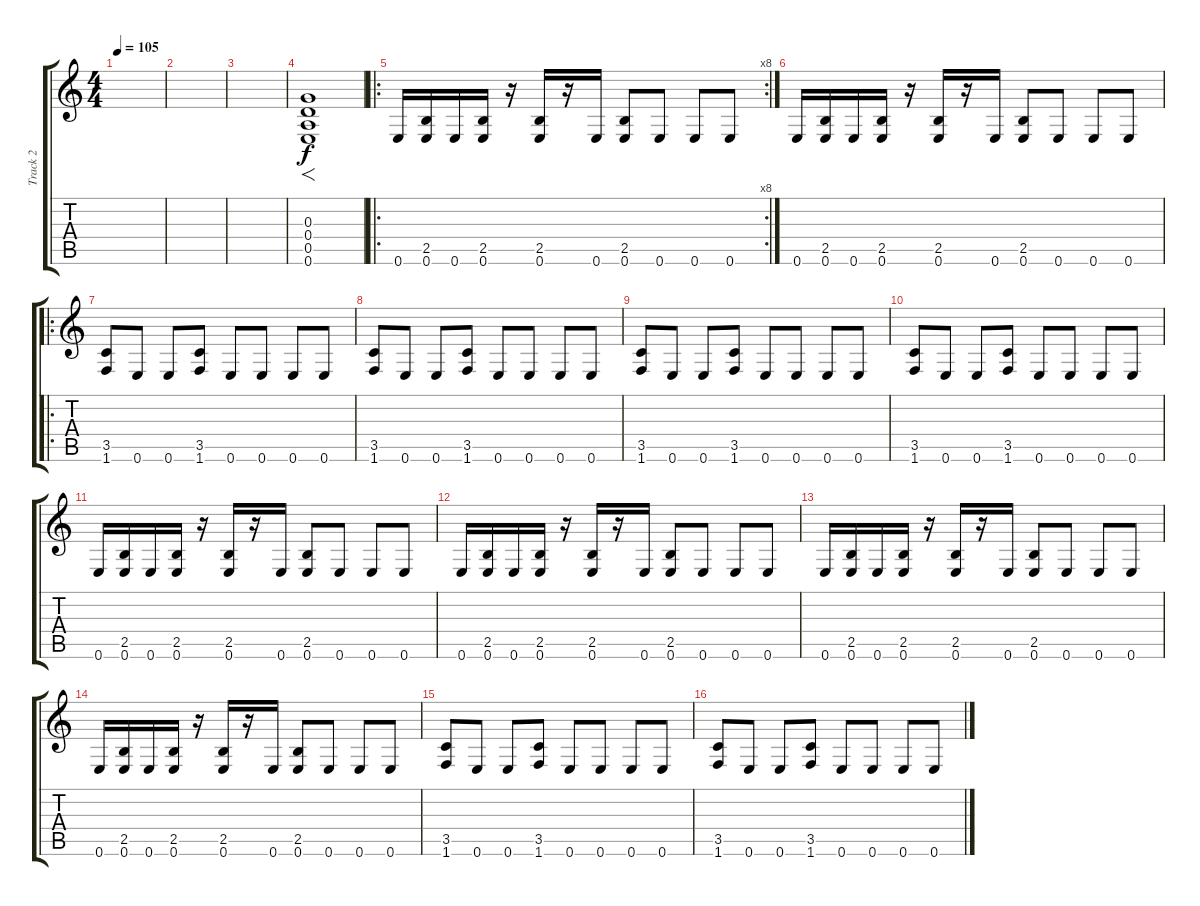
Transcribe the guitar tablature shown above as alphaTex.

\track ("Track 2" "Track 2") {instrument distortionguitar}
\staff {score tabs}
\tuning (E4 B3 G3 D3 A2 E2) {hide}
\ts (4 4)
\tempo 105
\clef g2
\ks c
|
|
|
(0.3 0.4 0.5 0.6).1{f} |
\ro
\rc 8
0.6.16 (2.5 0.6).16 0.6.16 (2.5 0.6).16 r.16 (2.5 0.6).16 r.16 0.6.16 (2.5 0.6).8 0.6.8 0.6.8 0.6.8 |
0.6.16 (2.5 0.6).16 0.6.16 (2.5 0.6).16 r.16 (2.5 0.6).16 r.16 0.6.16 (2.5 0.6).8 0.6.8 0.6.8 0.6.8 |
\ro
(3.5 1.6).8 0.6.8 0.6.8 (3.5 1.6).8 0.6.8 0.6.8 0.6.8 0.6.8 |
(3.5 1.6).8 0.6.8 0.6.8 (3.5 1.6).8 0.6.8 0.6.8 0.6.8 0.6.8 |
(3.5 1.6).8 0.6.8 0.6.8 (3.5 1.6).8 0.6.8 0.6.8 0.6.8 0.6.8 |
(3.5 1.6).8 0.6.8 0.6.8 (3.5 1.6).8 0.6.8 0.6.8 0.6.8 0.6.8 |
0.6.16 (2.5 0.6).16 0.6.16 (2.5 0.6).16 r.16 (2.5 0.6).16 r.16 0.6.16 (2.5 0.6).8 0.6.8 0.6.8 0.6.8 |
0.6.16 (2.5 0.6).16 0.6.16 (2.5 0.6).16 r.16 (2.5 0.6).16 r.16 0.6.16 (2.5 0.6).8 0.6.8 0.6.8 0.6.8 |
0.6.16 (2.5 0.6).16 0.6.16 (2.5 0.6).16 r.16 (2.5 0.6).16 r.16 0.6.16 (2.5 0.6).8 0.6.8 0.6.8 0.6.8 |
0.6.16 (2.5 0.6).16 0.6.16 (2.5 0.6).16 r.16 (2.5 0.6).16 r.16 0.6.16 (2.5 0.6).8 0.6.8 0.6.8 0.6.8 |
(3.5 1.6).8 0.6.8 0.6.8 (3.5 1.6).8 0.6.8 0.6.8 0.6.8 0.6.8 |
(3.5 1.6).8 0.6.8 0.6.8 (3.5 1.6).8 0.6.8 0.6.8 0.6.8 0.6.8
